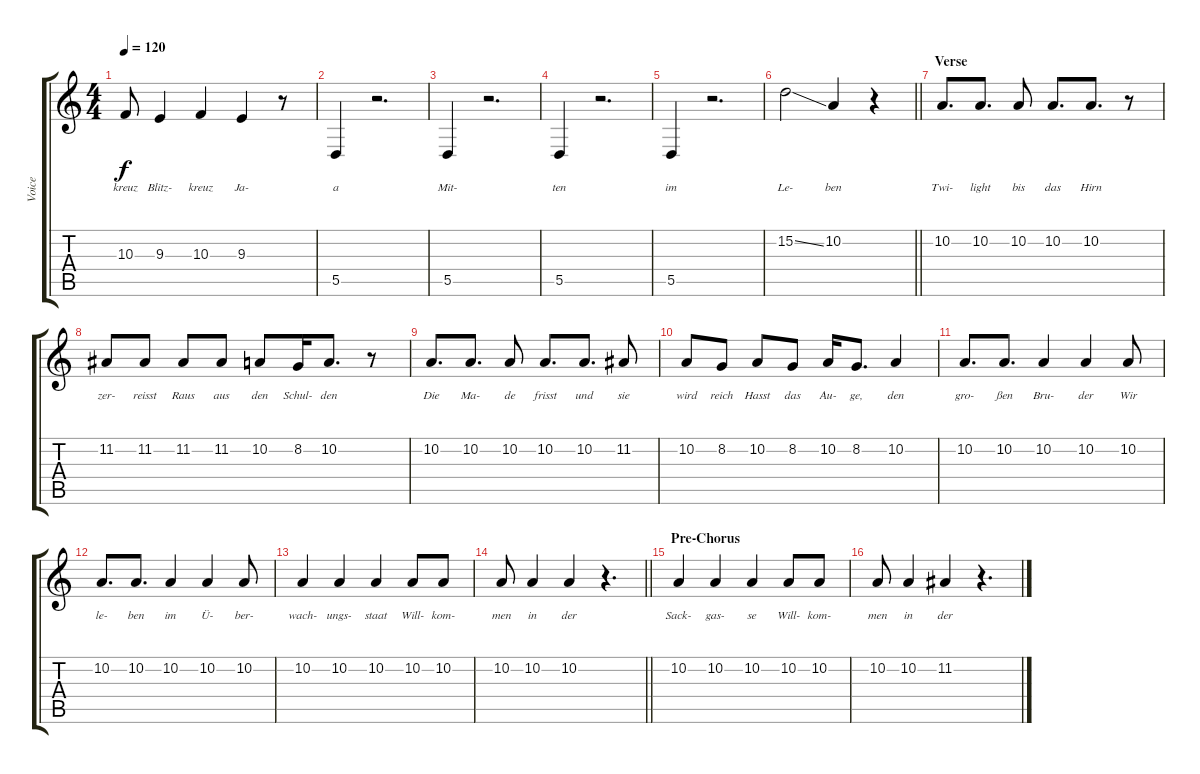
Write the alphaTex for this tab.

\track ("Voice" "Voice") {instrument altosax}
\staff {score tabs}
\tuning (E4 B3 G3 D3 A2 E2) {hide}
\ts (4 4)
\tempo 120
\clef g2
\ks c
10.3{t}.8{lyrics (0 "kreuz") lyrics (1 "") lyrics (2 "") lyrics (3 "") lyrics (4 "") dy f} 9.3.4{lyrics (0 "Blitz-") lyrics (1 "") lyrics (2 "") lyrics (3 "") lyrics (4 "")} 10.3.4{lyrics (0 "kreuz") lyrics (1 "") lyrics (2 "") lyrics (3 "") lyrics (4 "")} 9.3.4{lyrics (0 "Ja-") lyrics (1 "") lyrics (2 "") lyrics (3 "") lyrics (4 "")} r.8 |
5.5.4{lyrics (0 "a") lyrics (1 "") lyrics (2 "") lyrics (3 "") lyrics (4 "")} r.2{d} |
5.5.4{lyrics (0 "Mit-") lyrics (1 "") lyrics (2 "") lyrics (3 "") lyrics (4 "")} r.2{d} |
5.5.4{lyrics (0 "ten") lyrics (1 "") lyrics (2 "") lyrics (3 "") lyrics (4 "")} r.2{d} |
5.5.4{lyrics (0 "im") lyrics (1 "") lyrics (2 "") lyrics (3 "") lyrics (4 "")} r.2{d} |
\barLineRight lightlight
15.2{ss}.2{lyrics (0 "Le-") lyrics (1 "") lyrics (2 "") lyrics (3 "") lyrics (4 "")} 10.2.4{lyrics (0 "ben") lyrics (1 "") lyrics (2 "") lyrics (3 "") lyrics (4 "")} r.4 |
\section ("" "Verse")
10.2.8{d lyrics (0 "Twi-") lyrics (1 "") lyrics (2 "") lyrics (3 "") lyrics (4 "")} 10.2.8{d lyrics (0 "light") lyrics (1 "") lyrics (2 "") lyrics (3 "") lyrics (4 "")} 10.2.8{lyrics (0 "bis") lyrics (1 "") lyrics (2 "") lyrics (3 "") lyrics (4 "")} 10.2.8{d lyrics (0 "das") lyrics (1 "") lyrics (2 "") lyrics (3 "") lyrics (4 "")} 10.2.8{d lyrics (0 "Hirn") lyrics (1 "") lyrics (2 "") lyrics (3 "") lyrics (4 "")} r.8 |
11.2.8{lyrics (0 "zer-") lyrics (1 "") lyrics (2 "") lyrics (3 "") lyrics (4 "")} 11.2.8{lyrics (0 "reisst") lyrics (1 "") lyrics (2 "") lyrics (3 "") lyrics (4 "")} 11.2.8{lyrics (0 "Raus") lyrics (1 "") lyrics (2 "") lyrics (3 "") lyrics (4 "")} 11.2.8{lyrics (0 "aus") lyrics (1 "") lyrics (2 "") lyrics (3 "") lyrics (4 "")} 10.2.8{lyrics (0 "den") lyrics (1 "") lyrics (2 "") lyrics (3 "") lyrics (4 "")} 8.2.16{lyrics (0 "Schul-") lyrics (1 "") lyrics (2 "") lyrics (3 "") lyrics (4 "")} 10.2.8{d lyrics (0 "den") lyrics (1 "") lyrics (2 "") lyrics (3 "") lyrics (4 "")} r.8 |
10.2.8{d lyrics (0 "Die") lyrics (1 "") lyrics (2 "") lyrics (3 "") lyrics (4 "")} 10.2.8{d lyrics (0 "Ma-") lyrics (1 "") lyrics (2 "") lyrics (3 "") lyrics (4 "")} 10.2.8{lyrics (0 "de") lyrics (1 "") lyrics (2 "") lyrics (3 "") lyrics (4 "")} 10.2.8{d lyrics (0 "frisst") lyrics (1 "") lyrics (2 "") lyrics (3 "") lyrics (4 "")} 10.2.8{d lyrics (0 "und") lyrics (1 "") lyrics (2 "") lyrics (3 "") lyrics (4 "")} 11.2.8{lyrics (0 "sie") lyrics (1 "") lyrics (2 "") lyrics (3 "") lyrics (4 "")} |
10.2.8{lyrics (0 "wird") lyrics (1 "") lyrics (2 "") lyrics (3 "") lyrics (4 "")} 8.2.8{lyrics (0 "reich") lyrics (1 "") lyrics (2 "") lyrics (3 "") lyrics (4 "")} 10.2.8{lyrics (0 "Hasst") lyrics (1 "") lyrics (2 "") lyrics (3 "") lyrics (4 "")} 8.2.8{lyrics (0 "das") lyrics (1 "") lyrics (2 "") lyrics (3 "") lyrics (4 "")} 10.2.16{lyrics (0 "Au-") lyrics (1 "") lyrics (2 "") lyrics (3 "") lyrics (4 "")} 8.2.8{d lyrics (0 "ge,") lyrics (1 "") lyrics (2 "") lyrics (3 "") lyrics (4 "")} 10.2.4{lyrics (0 "den") lyrics (1 "") lyrics (2 "") lyrics (3 "") lyrics (4 "")} |
10.2.8{d lyrics (0 "gro-") lyrics (1 "") lyrics (2 "") lyrics (3 "") lyrics (4 "")} 10.2.8{d lyrics (0 "ßen") lyrics (1 "") lyrics (2 "") lyrics (3 "") lyrics (4 "")} 10.2.4{lyrics (0 "Bru-") lyrics (1 "") lyrics (2 "") lyrics (3 "") lyrics (4 "")} 10.2.4{lyrics (0 "der") lyrics (1 "") lyrics (2 "") lyrics (3 "") lyrics (4 "")} 10.2.8{lyrics (0 "Wir") lyrics (1 "") lyrics (2 "") lyrics (3 "") lyrics (4 "")} |
10.2.8{d lyrics (0 "le-") lyrics (1 "") lyrics (2 "") lyrics (3 "") lyrics (4 "")} 10.2.8{d lyrics (0 "ben") lyrics (1 "") lyrics (2 "") lyrics (3 "") lyrics (4 "")} 10.2.4{lyrics (0 "im") lyrics (1 "") lyrics (2 "") lyrics (3 "") lyrics (4 "")} 10.2.4{lyrics (0 "Ü-") lyrics (1 "") lyrics (2 "") lyrics (3 "") lyrics (4 "")} 10.2.8{lyrics (0 "ber-") lyrics (1 "") lyrics (2 "") lyrics (3 "") lyrics (4 "")} |
10.2.4{lyrics (0 "wach-") lyrics (1 "") lyrics (2 "") lyrics (3 "") lyrics (4 "")} 10.2.4{lyrics (0 "ungs-") lyrics (1 "") lyrics (2 "") lyrics (3 "") lyrics (4 "")} 10.2.4{lyrics (0 "staat") lyrics (1 "") lyrics (2 "") lyrics (3 "") lyrics (4 "")} 10.2.8{lyrics (0 "Will-") lyrics (1 "") lyrics (2 "") lyrics (3 "") lyrics (4 "")} 10.2.8{lyrics (0 "kom-") lyrics (1 "") lyrics (2 "") lyrics (3 "") lyrics (4 "")} |
\barLineRight lightlight
10.2.8{lyrics (0 "men") lyrics (1 "") lyrics (2 "") lyrics (3 "") lyrics (4 "")} 10.2.4{lyrics (0 "in") lyrics (1 "") lyrics (2 "") lyrics (3 "") lyrics (4 "")} 10.2.4{lyrics (0 "der") lyrics (1 "") lyrics (2 "") lyrics (3 "") lyrics (4 "")} r.4{d} |
\section ("" "Pre-Chorus")
10.2.4{lyrics (0 "Sack-") lyrics (1 "") lyrics (2 "") lyrics (3 "") lyrics (4 "")} 10.2.4{lyrics (0 "gas-") lyrics (1 "") lyrics (2 "") lyrics (3 "") lyrics (4 "")} 10.2.4{lyrics (0 "se") lyrics (1 "") lyrics (2 "") lyrics (3 "") lyrics (4 "")} 10.2.8{lyrics (0 "Will-") lyrics (1 "") lyrics (2 "") lyrics (3 "") lyrics (4 "")} 10.2.8{lyrics (0 "kom-") lyrics (1 "") lyrics (2 "") lyrics (3 "") lyrics (4 "")} |
10.2.8{lyrics (0 "men") lyrics (1 "") lyrics (2 "") lyrics (3 "") lyrics (4 "")} 10.2.4{lyrics (0 "in") lyrics (1 "") lyrics (2 "") lyrics (3 "") lyrics (4 "")} 11.2.4{lyrics (0 "der") lyrics (1 "") lyrics (2 "") lyrics (3 "") lyrics (4 "")} r.4{d}
